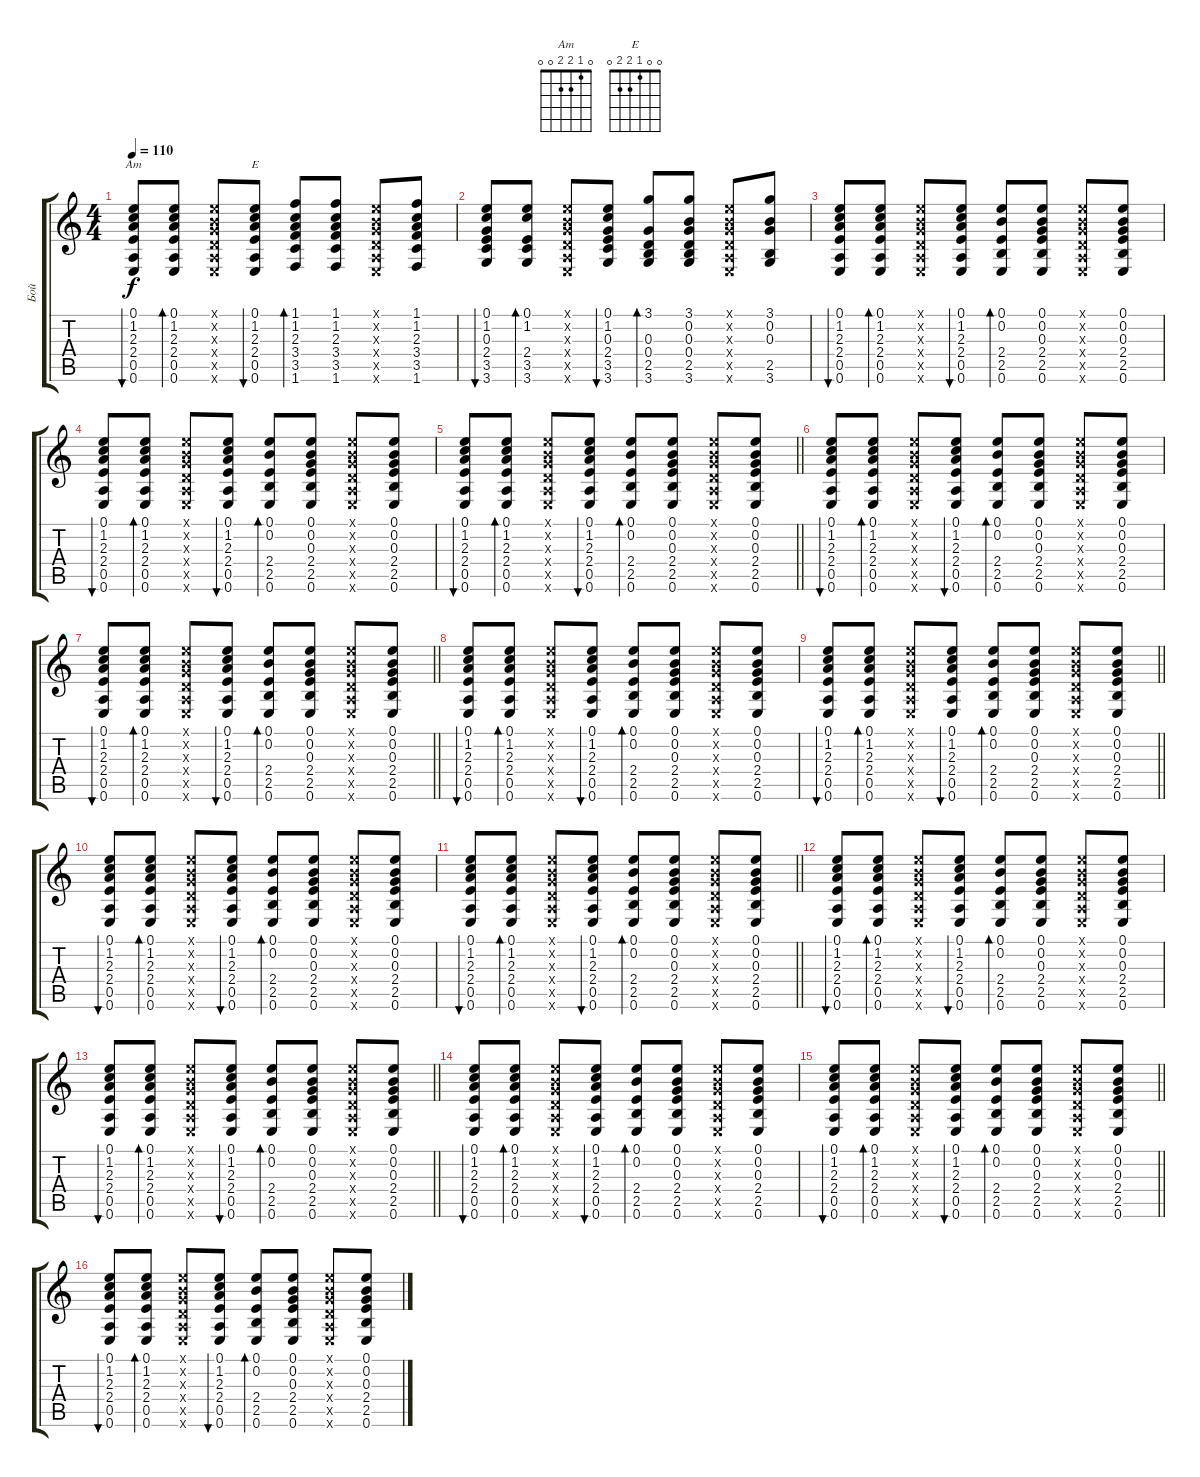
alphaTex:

\track ("Бой" "Бой") {instrument acousticguitarsteel}
\staff {score tabs}
\tuning (E4 B3 G3 D3 A2 E2) {hide}
\chord ("Am" 0 1 2 2 0 0)
\chord ("E" 0 0 1 2 2 0)
\ts (4 4)
\tempo 110
\clef g2
\ks c
(0.1 1.2 2.3 2.4 0.5 0.6).8{bu 60 ch "Am" dy f} (0.1 1.2 2.3 2.4 0.5 0.6).8{bd 60} (0.1{x} 0.2{x} 0.3{x} 0.4{x} 0.5{x} 0.6{x}).8 (0.1 1.2 2.3 2.4 0.5 0.6).8{bu 60 ch "E"} (1.1 1.2 2.3 3.4 3.5 1.6).8{bd 60} (1.1 1.2 2.3 3.4 3.5 1.6).8 (0.1{x} 0.2{x} 0.3{x} 0.4{x} 0.5{x} 0.6{x}).8 (1.1 1.2 2.3 3.4 3.5 1.6).8 |
(0.1 1.2 0.3 2.4 3.5 3.6).8{bu 60} (0.1 1.2 2.4 3.5 3.6).8{bd 60} (0.1{x} 0.2{x} 0.3{x} 0.4{x} 0.5{x} 0.6{x}).8 (0.1 1.2 0.3 2.4 3.5 3.6).8{bu 60} (3.1 0.3 0.4 2.5 3.6).8{bd 60} (3.1 0.2 0.3 0.4 2.5 3.6).8 (0.1{x} 0.2{x} 0.3{x} 0.4{x} 0.5{x} 0.6{x}).8 (3.1 0.2 0.3 2.5 3.6).8 |
(0.1 1.2 2.3 2.4 0.5 0.6).8{bu 60} (0.1 1.2 2.3 2.4 0.5 0.6).8{bd 60} (0.1{x} 0.2{x} 0.3{x} 0.4{x} 0.5{x} 0.6{x}).8 (0.1 1.2 2.3 2.4 0.5 0.6).8{bu 60} (0.1 0.2 2.4 2.5 0.6).8{bd 60} (0.1 0.2 0.3 2.4 2.5 0.6).8 (0.1{x} 0.2{x} 0.3{x} 0.4{x} 0.5{x} 0.6{x}).8 (0.1 0.2 0.3 2.4 2.5 0.6).8 |
(0.1 1.2 2.3 2.4 0.5 0.6).8{bu 60} (0.1 1.2 2.3 2.4 0.5 0.6).8{bd 60} (0.1{x} 0.2{x} 0.3{x} 0.4{x} 0.5{x} 0.6{x}).8 (0.1 1.2 2.3 2.4 0.5 0.6).8{bu 60} (0.1 0.2 2.4 2.5 0.6).8{bd 60} (0.1 0.2 0.3 2.4 2.5 0.6).8 (0.1{x} 0.2{x} 0.3{x} 0.4{x} 0.5{x} 0.6{x}).8 (0.1 0.2 0.3 2.4 2.5 0.6).8 |
\barLineRight lightlight
(0.1 1.2 2.3 2.4 0.5 0.6).8{bu 60} (0.1 1.2 2.3 2.4 0.5 0.6).8{bd 60} (0.1{x} 0.2{x} 0.3{x} 0.4{x} 0.5{x} 0.6{x}).8 (0.1 1.2 2.3 2.4 0.5 0.6).8{bu 60} (0.1 0.2 2.4 2.5 0.6).8{bd 60} (0.1 0.2 0.3 2.4 2.5 0.6).8 (0.1{x} 0.2{x} 0.3{x} 0.4{x} 0.5{x} 0.6{x}).8 (0.1 0.2 0.3 2.4 2.5 0.6).8 |
(0.1 1.2 2.3 2.4 0.5 0.6).8{bu 60} (0.1 1.2 2.3 2.4 0.5 0.6).8{bd 60} (0.1{x} 0.2{x} 0.3{x} 0.4{x} 0.5{x} 0.6{x}).8 (0.1 1.2 2.3 2.4 0.5 0.6).8{bu 60} (0.1 0.2 2.4 2.5 0.6).8{bd 60} (0.1 0.2 0.3 2.4 2.5 0.6).8 (0.1{x} 0.2{x} 0.3{x} 0.4{x} 0.5{x} 0.6{x}).8 (0.1 0.2 0.3 2.4 2.5 0.6).8 |
\barLineRight lightlight
(0.1 1.2 2.3 2.4 0.5 0.6).8{bu 60} (0.1 1.2 2.3 2.4 0.5 0.6).8{bd 60} (0.1{x} 0.2{x} 0.3{x} 0.4{x} 0.5{x} 0.6{x}).8 (0.1 1.2 2.3 2.4 0.5 0.6).8{bu 60} (0.1 0.2 2.4 2.5 0.6).8{bd 60} (0.1 0.2 0.3 2.4 2.5 0.6).8 (0.1{x} 0.2{x} 0.3{x} 0.4{x} 0.5{x} 0.6{x}).8 (0.1 0.2 0.3 2.4 2.5 0.6).8 |
(0.1 1.2 2.3 2.4 0.5 0.6).8{bu 60} (0.1 1.2 2.3 2.4 0.5 0.6).8{bd 60} (0.1{x} 0.2{x} 0.3{x} 0.4{x} 0.5{x} 0.6{x}).8 (0.1 1.2 2.3 2.4 0.5 0.6).8{bu 60} (0.1 0.2 2.4 2.5 0.6).8{bd 60} (0.1 0.2 0.3 2.4 2.5 0.6).8 (0.1{x} 0.2{x} 0.3{x} 0.4{x} 0.5{x} 0.6{x}).8 (0.1 0.2 0.3 2.4 2.5 0.6).8 |
\barLineRight lightlight
(0.1 1.2 2.3 2.4 0.5 0.6).8{bu 60} (0.1 1.2 2.3 2.4 0.5 0.6).8{bd 60} (0.1{x} 0.2{x} 0.3{x} 0.4{x} 0.5{x} 0.6{x}).8 (0.1 1.2 2.3 2.4 0.5 0.6).8{bu 60} (0.1 0.2 2.4 2.5 0.6).8{bd 60} (0.1 0.2 0.3 2.4 2.5 0.6).8 (0.1{x} 0.2{x} 0.3{x} 0.4{x} 0.5{x} 0.6{x}).8 (0.1 0.2 0.3 2.4 2.5 0.6).8 |
(0.1 1.2 2.3 2.4 0.5 0.6).8{bu 60} (0.1 1.2 2.3 2.4 0.5 0.6).8{bd 60} (0.1{x} 0.2{x} 0.3{x} 0.4{x} 0.5{x} 0.6{x}).8 (0.1 1.2 2.3 2.4 0.5 0.6).8{bu 60} (0.1 0.2 2.4 2.5 0.6).8{bd 60} (0.1 0.2 0.3 2.4 2.5 0.6).8 (0.1{x} 0.2{x} 0.3{x} 0.4{x} 0.5{x} 0.6{x}).8 (0.1 0.2 0.3 2.4 2.5 0.6).8 |
\barLineRight lightlight
(0.1 1.2 2.3 2.4 0.5 0.6).8{bu 60} (0.1 1.2 2.3 2.4 0.5 0.6).8{bd 60} (0.1{x} 0.2{x} 0.3{x} 0.4{x} 0.5{x} 0.6{x}).8 (0.1 1.2 2.3 2.4 0.5 0.6).8{bu 60} (0.1 0.2 2.4 2.5 0.6).8{bd 60} (0.1 0.2 0.3 2.4 2.5 0.6).8 (0.1{x} 0.2{x} 0.3{x} 0.4{x} 0.5{x} 0.6{x}).8 (0.1 0.2 0.3 2.4 2.5 0.6).8 |
(0.1 1.2 2.3 2.4 0.5 0.6).8{bu 60} (0.1 1.2 2.3 2.4 0.5 0.6).8{bd 60} (0.1{x} 0.2{x} 0.3{x} 0.4{x} 0.5{x} 0.6{x}).8 (0.1 1.2 2.3 2.4 0.5 0.6).8{bu 60} (0.1 0.2 2.4 2.5 0.6).8{bd 60} (0.1 0.2 0.3 2.4 2.5 0.6).8 (0.1{x} 0.2{x} 0.3{x} 0.4{x} 0.5{x} 0.6{x}).8 (0.1 0.2 0.3 2.4 2.5 0.6).8 |
\barLineRight lightlight
(0.1 1.2 2.3 2.4 0.5 0.6).8{bu 60} (0.1 1.2 2.3 2.4 0.5 0.6).8{bd 60} (0.1{x} 0.2{x} 0.3{x} 0.4{x} 0.5{x} 0.6{x}).8 (0.1 1.2 2.3 2.4 0.5 0.6).8{bu 60} (0.1 0.2 2.4 2.5 0.6).8{bd 60} (0.1 0.2 0.3 2.4 2.5 0.6).8 (0.1{x} 0.2{x} 0.3{x} 0.4{x} 0.5{x} 0.6{x}).8 (0.1 0.2 0.3 2.4 2.5 0.6).8 |
(0.1 1.2 2.3 2.4 0.5 0.6).8{bu 60} (0.1 1.2 2.3 2.4 0.5 0.6).8{bd 60} (0.1{x} 0.2{x} 0.3{x} 0.4{x} 0.5{x} 0.6{x}).8 (0.1 1.2 2.3 2.4 0.5 0.6).8{bu 60} (0.1 0.2 2.4 2.5 0.6).8{bd 60} (0.1 0.2 0.3 2.4 2.5 0.6).8 (0.1{x} 0.2{x} 0.3{x} 0.4{x} 0.5{x} 0.6{x}).8 (0.1 0.2 0.3 2.4 2.5 0.6).8 |
\barLineRight lightlight
(0.1 1.2 2.3 2.4 0.5 0.6).8{bu 60} (0.1 1.2 2.3 2.4 0.5 0.6).8{bd 60} (0.1{x} 0.2{x} 0.3{x} 0.4{x} 0.5{x} 0.6{x}).8 (0.1 1.2 2.3 2.4 0.5 0.6).8{bu 60} (0.1 0.2 2.4 2.5 0.6).8{bd 60} (0.1 0.2 0.3 2.4 2.5 0.6).8 (0.1{x} 0.2{x} 0.3{x} 0.4{x} 0.5{x} 0.6{x}).8 (0.1 0.2 0.3 2.4 2.5 0.6).8 |
(0.1 1.2 2.3 2.4 0.5 0.6).8{bu 60} (0.1 1.2 2.3 2.4 0.5 0.6).8{bd 60} (0.1{x} 0.2{x} 0.3{x} 0.4{x} 0.5{x} 0.6{x}).8 (0.1 1.2 2.3 2.4 0.5 0.6).8{bu 60} (0.1 0.2 2.4 2.5 0.6).8{bd 60} (0.1 0.2 0.3 2.4 2.5 0.6).8 (0.1{x} 0.2{x} 0.3{x} 0.4{x} 0.5{x} 0.6{x}).8 (0.1 0.2 0.3 2.4 2.5 0.6).8
